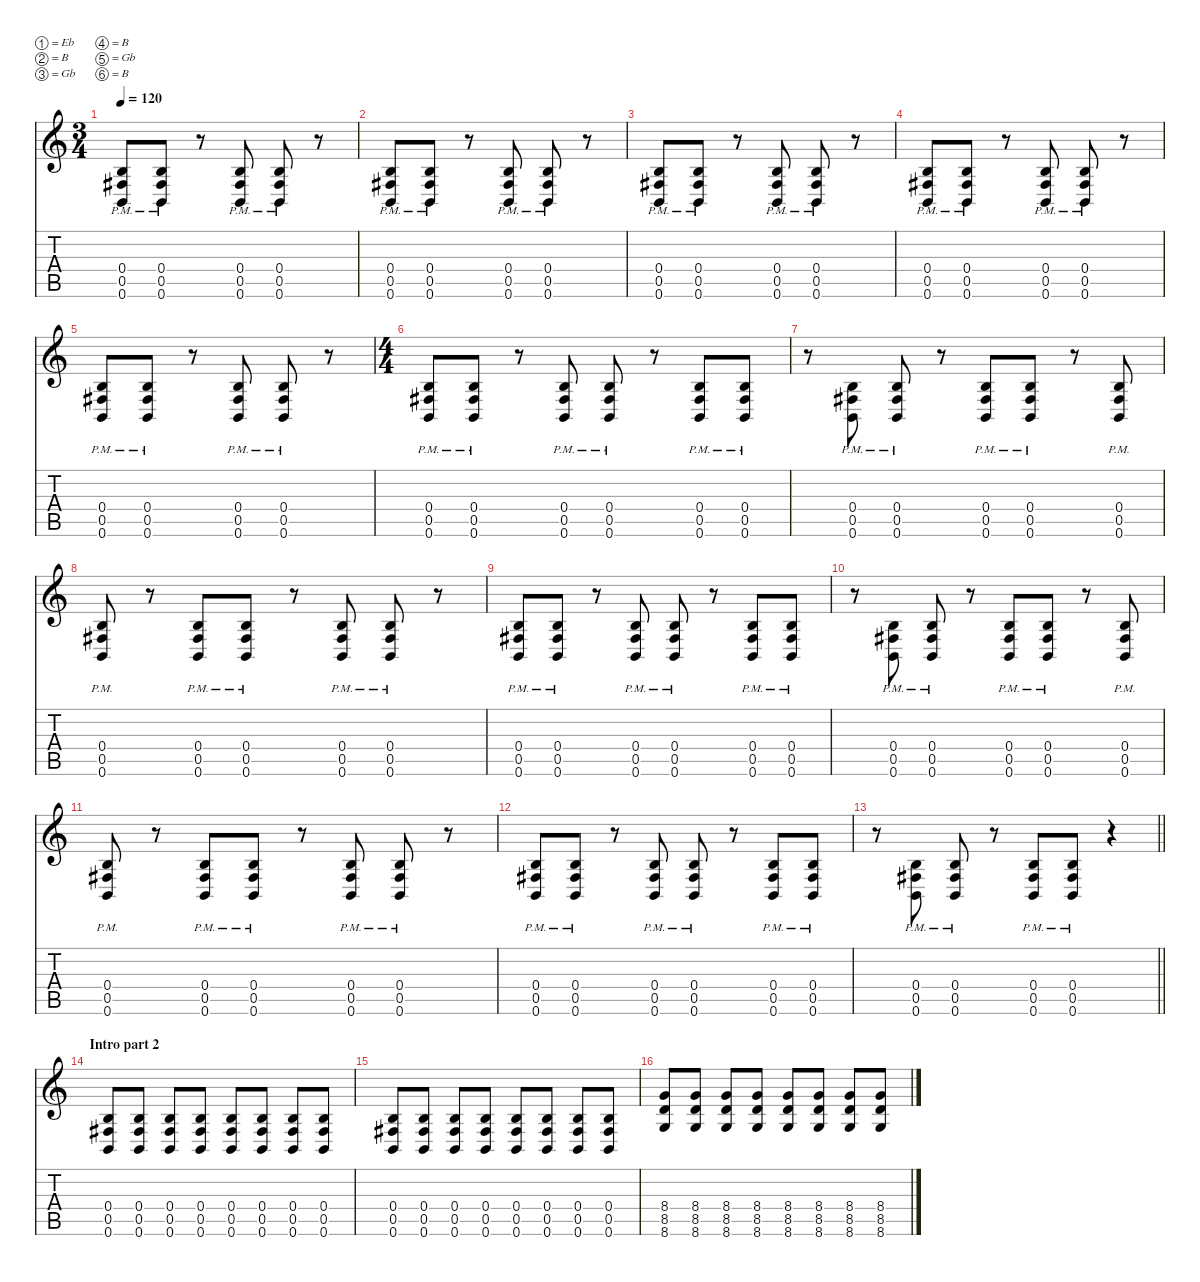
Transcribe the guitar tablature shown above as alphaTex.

\defaultSystemsLayout 4
\hideDynamics
\bracketExtendMode nobrackets
\singleTrackTrackNamePolicy hidden
\multiTrackTrackNamePolicy hidden
\firstSystemTrackNameMode fullname
\firstSystemTrackNameOrientation horizontal
\otherSystemsTrackNameOrientation horizontal
\track ("Rhythm Guitar" "dist.guit.") {instrument distortionguitar}
\staff {score tabs}
\tuning (Eb4 B3 Gb3 B2 Gb2 B1)
\ts (3 4)
\beaming (8 2 2 2 2)
\tempo 120
\clef g2
\ks c
(0.4{pm} 0.5{pm acc #} 0.6{pm}).8{dy f instrument distortionguitar beam Up} (0.4{pm} 0.5{pm acc #} 0.6{pm}).8{beam Up} r.8{beam Up} (0.4{pm} 0.5{pm acc #} 0.6{pm}).8{beam Up} (0.4{pm} 0.5{pm acc #} 0.6{pm}).8{beam Up} r.8{beam Up} |
(0.4{pm} 0.5{pm acc #} 0.6{pm}).8{beam Up} (0.4{pm} 0.5{pm acc #} 0.6{pm}).8{beam Up} r.8{beam Up} (0.4{pm} 0.5{pm acc #} 0.6{pm}).8{beam Up} (0.4{pm} 0.5{pm acc #} 0.6{pm}).8{beam Up} r.8{beam Up} |
(0.4{pm} 0.5{pm acc #} 0.6{pm}).8{beam Up} (0.4{pm} 0.5{pm acc #} 0.6{pm}).8{beam Up} r.8{beam Up} (0.4{pm} 0.5{pm acc #} 0.6{pm}).8{beam Up} (0.4{pm} 0.5{pm acc #} 0.6{pm}).8{beam Up} r.8{beam Up} |
(0.4{pm} 0.5{pm acc #} 0.6{pm}).8{beam Up} (0.4{pm} 0.5{pm acc #} 0.6{pm}).8{beam Up} r.8{beam Up} (0.4{pm} 0.5{pm acc #} 0.6{pm}).8{beam Up} (0.4{pm} 0.5{pm acc #} 0.6{pm}).8{beam Up} r.8{beam Up} |
(0.4{pm} 0.5{pm acc #} 0.6{pm}).8{beam Up} (0.4{pm} 0.5{pm acc #} 0.6{pm}).8{beam Up} r.8{beam Up} (0.4{pm} 0.5{pm acc #} 0.6{pm}).8{beam Up} (0.4{pm} 0.5{pm acc #} 0.6{pm}).8{beam Up} r.8{beam Up} |
\ts (4 4)
\beaming (8 2 2 2 2)
(0.4{pm} 0.5{pm acc #} 0.6{pm}).8{beam Up} (0.4{pm} 0.5{pm acc #} 0.6{pm}).8{beam Up} r.8{beam Up} (0.4{pm} 0.5{pm acc #} 0.6{pm}).8{beam Up} (0.4{pm} 0.5{pm acc #} 0.6{pm}).8{beam Up} r.8{beam Up} (0.4{pm} 0.5{pm acc #} 0.6{pm}).8{beam Up} (0.4{pm} 0.5{pm acc #} 0.6{pm}).8{beam Up} |
r.8{beam Down} (0.4{pm} 0.5{pm acc #} 0.6{pm}).8{beam Up} (0.4{pm} 0.5{pm acc #} 0.6{pm}).8{beam Up} r.8{beam Up} (0.4{pm} 0.5{pm acc #} 0.6{pm}).8{beam Up} (0.4{pm} 0.5{pm acc #} 0.6{pm}).8{beam Up} r.8{beam Up} (0.4{pm} 0.5{pm acc #} 0.6{pm}).8{beam Up} |
(0.4{pm} 0.5{pm acc #} 0.6{pm}).8{beam Up} r.8{beam Up} (0.4{pm} 0.5{pm acc #} 0.6{pm}).8{beam Up} (0.4{pm} 0.5{pm acc #} 0.6{pm}).8{beam Up} r.8{beam Up} (0.4{pm} 0.5{pm acc #} 0.6{pm}).8{beam Up} (0.4{pm} 0.5{pm acc #} 0.6{pm}).8{beam Up} r.8{beam Up} |
(0.4{pm} 0.5{pm acc #} 0.6{pm}).8{beam Up} (0.4{pm} 0.5{pm acc #} 0.6{pm}).8{beam Up} r.8{beam Up} (0.4{pm} 0.5{pm acc #} 0.6{pm}).8{beam Up} (0.4{pm} 0.5{pm acc #} 0.6{pm}).8{beam Up} r.8{beam Up} (0.4{pm} 0.5{pm acc #} 0.6{pm}).8{beam Up} (0.4{pm} 0.5{pm acc #} 0.6{pm}).8{beam Up} |
r.8{beam Down} (0.4{pm} 0.5{pm acc #} 0.6{pm}).8{beam Up} (0.4{pm} 0.5{pm acc #} 0.6{pm}).8{beam Up} r.8{beam Up} (0.4{pm} 0.5{pm acc #} 0.6{pm}).8{beam Up} (0.4{pm} 0.5{pm acc #} 0.6{pm}).8{beam Up} r.8{beam Up} (0.4{pm} 0.5{pm acc #} 0.6{pm}).8{beam Up} |
(0.4{pm} 0.5{pm acc #} 0.6{pm}).8{beam Up} r.8{beam Up} (0.4{pm} 0.5{pm acc #} 0.6{pm}).8{beam Up} (0.4{pm} 0.5{pm acc #} 0.6{pm}).8{beam Up} r.8{beam Up} (0.4{pm} 0.5{pm acc #} 0.6{pm}).8{beam Up} (0.4{pm} 0.5{pm acc #} 0.6{pm}).8{beam Up} r.8{beam Up} |
(0.4{pm} 0.5{pm acc #} 0.6{pm}).8{beam Up} (0.4{pm} 0.5{pm acc #} 0.6{pm}).8{beam Up} r.8{beam Up} (0.4{pm} 0.5{pm acc #} 0.6{pm}).8{beam Up} (0.4{pm} 0.5{pm acc #} 0.6{pm}).8{beam Up} r.8{beam Up} (0.4{pm} 0.5{pm acc #} 0.6{pm}).8{beam Up} (0.4{pm} 0.5{pm acc #} 0.6{pm}).8{beam Up} |
\barLineRight lightlight
r.8{beam Down} (0.4{pm} 0.5{pm acc #} 0.6{pm}).8{beam Up} (0.4{pm} 0.5{pm acc #} 0.6{pm}).8{beam Up} r.8{beam Up} (0.4{pm} 0.5{pm acc #} 0.6{pm}).8{beam Up} (0.4{pm} 0.5{pm acc #} 0.6{pm}).8{beam Up} r.4{beam Up} |
\section ("" "Intro part 2")
(0.4 0.5{acc #} 0.6).8{beam Up} (0.4 0.5{acc #} 0.6).8{beam Up} (0.4 0.5{acc #} 0.6).8{beam Up} (0.4 0.5{acc #} 0.6).8{beam Up} (0.4 0.5{acc #} 0.6).8{beam Up} (0.4 0.5{acc #} 0.6).8{beam Up} (0.4 0.5{acc #} 0.6).8{beam Up} (0.4 0.5{acc #} 0.6).8{beam Up} |
(0.4 0.5{acc #} 0.6).8{beam Up} (0.4 0.5{acc #} 0.6).8{beam Up} (0.4 0.5{acc #} 0.6).8{beam Up} (0.4 0.5{acc #} 0.6).8{beam Up} (0.4 0.5{acc #} 0.6).8{beam Up} (0.4 0.5{acc #} 0.6).8{beam Up} (0.4 0.5{acc #} 0.6).8{beam Up} (0.4 0.5{acc #} 0.6).8{beam Up} |
(8.4 8.5 8.6).8{beam Up} (8.4 8.5 8.6).8{beam Up} (8.4 8.5 8.6).8{beam Up} (8.4 8.5 8.6).8{beam Up} (8.4 8.5 8.6).8{beam Up} (8.4 8.5 8.6).8{beam Up} (8.4 8.5 8.6).8{beam Up} (8.4 8.5 8.6).8{beam Up}
